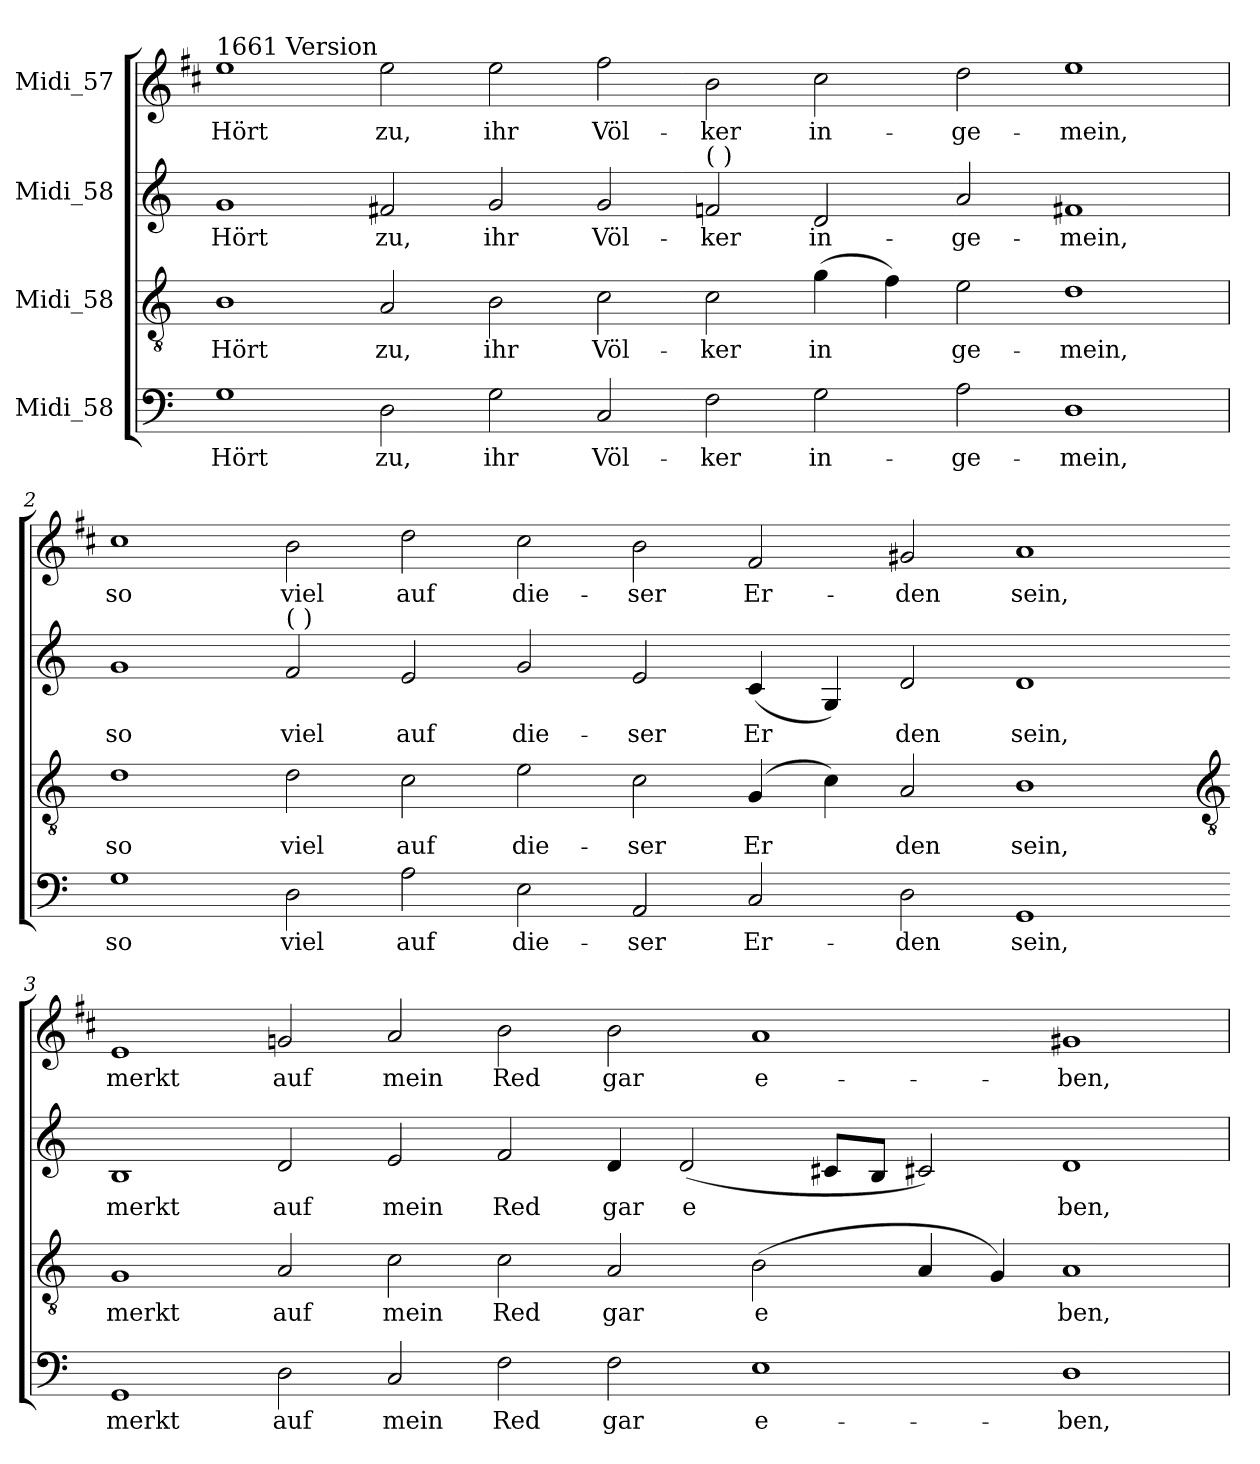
**kern	**text	**kern	**text	**kern	**text	**kern	**text
*part4	*part4	*part3	*part3	*part2	*part2	*part1	*part1
*staff4	*staff4	*staff3	*staff3	*staff2	*staff2	*staff1	*staff1
*I"Midi_58	*	*I"Midi_58	*	*I"Midi_58	*	*I"Midi_57	*
*clefF4	*	*clefGv2	*	*clefG2	*	*clefG2	*
*	*	*	*	*	*	*ITrd1c2	*
*k[]	*	*k[]	*	*k[]	*	*k[]	*
*C:	*	*C:	*	*C:	*	*C:	*
=1	=1	=1	=1	=1	=1	=1	=1
!	!	!	!	!	!	!LO:TX:a:t=1661 Version	!
!	!LO:LY:b	!	!LO:LY:b	!	!LO:LY:b	!	!LO:LY:b
1G	Hört	1B	Hört	1g	Hört	1dd	Hört
!	!LO:LY:b	!	!LO:LY:b	!	!LO:LY:b	!	!LO:LY:b
2D	zu,	2A	zu,	2f#X	zu,	2dd	zu,
!	!LO:LY:b	!	!LO:LY:b	!	!LO:LY:b	!	!LO:LY:b
2G	ihr	2B	ihr	2g	ihr	2dd	ihr
!	!LO:LY:b	!	!LO:LY:b	!	!LO:LY:b	!	!LO:LY:b
2C	Völ-	2c	Völ-	2g	Völ-	2ee	Völ-
!	!	!	!	!LO:TX:a:t=(  )	!	!	!
!	!LO:LY:b	!	!LO:LY:b	!	!LO:LY:b	!	!LO:LY:b
2F	-ker	2c	-ker	2f	-ker	2a	-ker
!	!LO:LY:b	!	!LO:LY:b	!	!LO:LY:b	!	!LO:LY:b
2G	in-	(>4g	in	2d	in-	2b	in-
.	.	4f)	.	.	.	.	.
!	!LO:LY:b	!	!LO:LY:b	!	!LO:LY:b	!	!LO:LY:b
2A	-ge-	2e	ge-	2a	-ge-	2cc	-ge-
!	!LO:LY:b	!	!LO:LY:b	!	!LO:LY:b	!	!LO:LY:b
1D	-mein,	1d	-mein,	1f#X	-mein,	1dd	-mein,
=2	=2	=2	=2	=2	=2	=2	=2
!	!LO:LY:b	!	!LO:LY:b	!	!LO:LY:b	!	!LO:LY:b
1G	so	1d	so	1g	so	1b	so
!	!	!	!	!LO:TX:a:t=(  )	!	!	!
!	!LO:LY:b	!	!LO:LY:b	!	!LO:LY:b	!	!LO:LY:b
2D	viel	2d	viel	2f	viel	2a	viel
!	!LO:LY:b	!	!LO:LY:b	!	!LO:LY:b	!	!LO:LY:b
2A	auf	2c	auf	2e	auf	2cc	auf
!	!LO:LY:b	!	!LO:LY:b	!	!LO:LY:b	!	!LO:LY:b
2E	die-	2e	die-	2g	die-	2b	die-
!	!LO:LY:b	!	!LO:LY:b	!	!LO:LY:b	!	!LO:LY:b
2AA	-ser	2c	-ser	2e	-ser	2a	-ser
!	!LO:LY:b	!	!LO:LY:b	!	!LO:LY:b	!	!LO:LY:b
2C	Er-	(>4G	Er	(<4c	Er	2e	Er-
.	.	4c)	.	4G)	.	.	.
!	!LO:LY:b	!	!LO:LY:b	!	!LO:LY:b	!	!LO:LY:b
2D	-den	2A	den	2d	den	2f#X	-den
!	!LO:LY:b	!	!LO:LY:b	!	!LO:LY:b	!	!LO:LY:b
1GG	sein,	1B	sein,	1d	sein,	1g	sein,
!!LO:LB:g=z
=3-	=3-	=3-	=3-	=3-	=3-	=3-	=3-
*	*	*clefGv2	*	*	*	*	*
!	!LO:LY:b	!	!LO:LY:b	!	!LO:LY:b	!	!LO:LY:b
1GG	merkt	1G	merkt	1B	merkt	1d	merkt
!	!LO:LY:b	!	!LO:LY:b	!	!LO:LY:b	!	!LO:LY:b
2D	auf	2A	auf	2d	auf	2f	auf
!	!LO:LY:b	!	!LO:LY:b	!	!LO:LY:b	!	!LO:LY:b
2C	mein	2c	mein	2e	mein	2g	mein
!	!LO:LY:b	!	!LO:LY:b	!	!LO:LY:b	!	!LO:LY:b
2F	Red	2c	Red	2f	Red	2a	Red
!	!LO:LY:b	!	!LO:LY:b	!	!LO:LY:b	!	!LO:LY:b
2F	gar	2A	gar	4d	gar	2a	gar
!	!	!	!	!	!LO:LY:b	!	!
.	.	.	.	(<2d	e	.	.
!	!LO:LY:b	!	!LO:LY:b	!	!	!	!LO:LY:b
1E	e-	(<2B	e	.	.	1g	e-
.	.	.	.	8c#XL	.	.	.
.	.	.	.	8BJ	.	.	.
.	.	4A	.	2c#X)	.	.	.
.	.	4G)	.	.	.	.	.
!	!LO:LY:b	!	!LO:LY:b	!	!LO:LY:b	!	!LO:LY:b
1D	-ben,	1A	ben,	1d	ben,	1f#X	-ben,
=	=	=	=	=	=	=	=
*-	*-	*-	*-	*-	*-	*-	*-
